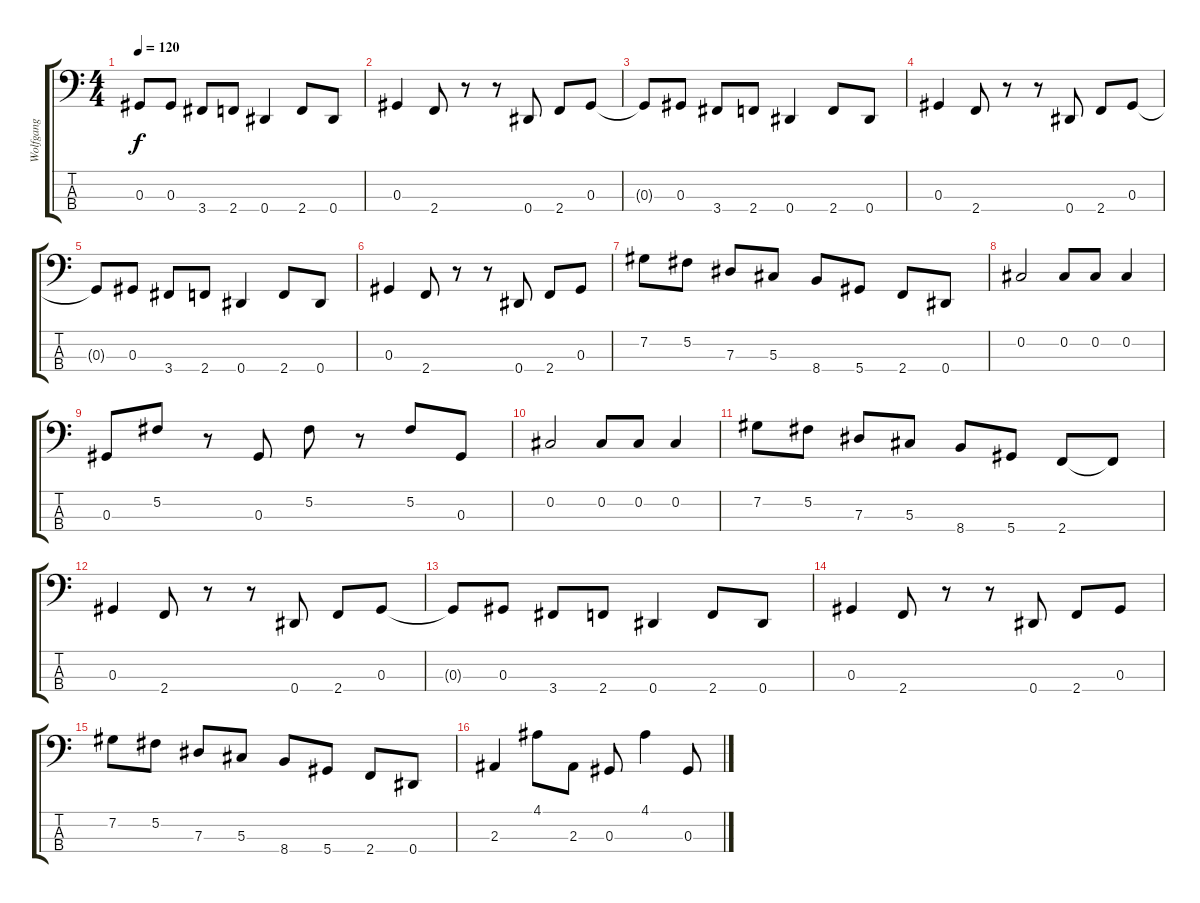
\track ("Wolfgang" "Wolfgang") {instrument electricbasspick}
\staff {score tabs}
\tuning (Gb2 Db2 Ab1 Eb1) {hide}
\ts (4 4)
\tempo 120
\clef f4
\ks c
0.3{t}.8{dy f} 0.3.8 3.4.8 2.4.8 0.4.4 2.4.8 0.4.8 |
0.3.4 2.4.8 r.8 r.8 0.4.8 2.4.8 0.3.8 |
0.3{t}.8 0.3.8 3.4.8 2.4.8 0.4.4 2.4.8 0.4.8 |
0.3.4 2.4.8 r.8 r.8 0.4.8 2.4.8 0.3.8 |
0.3{t}.8 0.3.8 3.4.8 2.4.8 0.4.4 2.4.8 0.4.8 |
0.3.4 2.4.8 r.8 r.8 0.4.8 2.4.8 0.3.8 |
7.2.8 5.2.8 7.3.8 5.3.8 8.4.8 5.4.8 2.4.8 0.4.8 |
0.2.2 0.2.8 0.2.8 0.2.4 |
0.3.8 5.2.8 r.8 0.3.8 5.2.8 r.8 5.2.8 0.3.8 |
0.2.2 0.2.8 0.2.8 0.2.4 |
7.2.8 5.2.8 7.3.8 5.3.8 8.4.8 5.4.8 2.4.8 2.4{t}.8 |
0.3.4 2.4.8 r.8 r.8 0.4.8 2.4.8 0.3.8 |
0.3{t}.8 0.3.8 3.4.8 2.4.8 0.4.4 2.4.8 0.4.8 |
0.3.4 2.4.8 r.8 r.8 0.4.8 2.4.8 0.3.8 |
7.2.8 5.2.8 7.3.8 5.3.8 8.4.8 5.4.8 2.4.8 0.4.8 |
2.3.4 4.1.8 2.3.8 0.3.8 4.1.4 0.3.8
